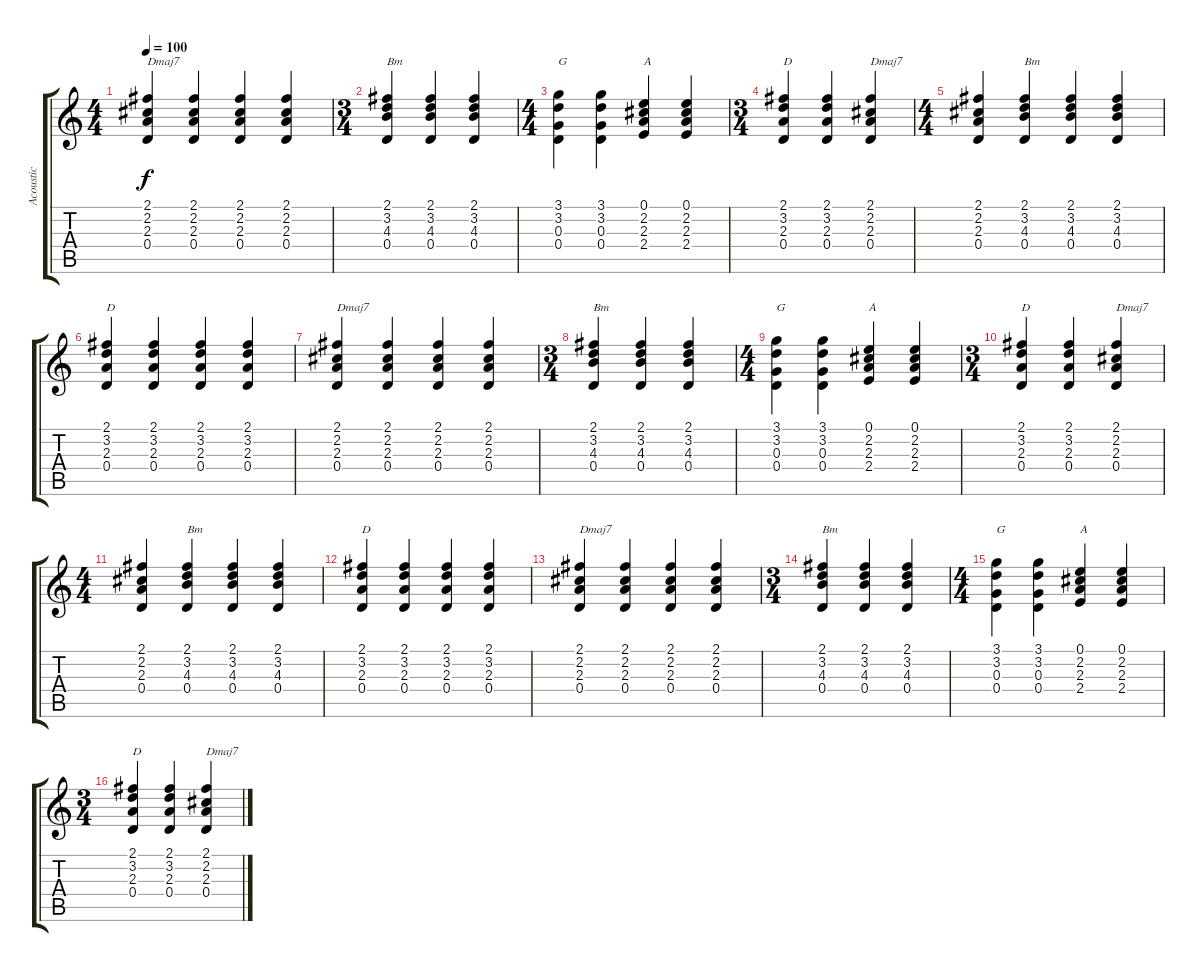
\track ("Acoustic" "Acoustic") {instrument acousticguitarsteel}
\staff {score tabs}
\tuning (E4 B3 G3 D3 A2 E2) {hide}
\ts (4 4)
\tempo 100
\clef g2
\ks c
(2.1 2.2 2.3 0.4).4{txt "Dmaj7" dy f} (2.1 2.2 2.3 0.4).4 (2.1 2.2 2.3 0.4).4 (2.1 2.2 2.3 0.4).4 |
\ts (3 4)
(2.1 3.2 4.3 0.4).4{txt "Bm"} (2.1 3.2 4.3 0.4).4 (2.1 3.2 4.3 0.4).4 |
\ts (4 4)
(3.1 3.2 0.3 0.4).4{txt "G"} (3.1 3.2 0.3 0.4).4 (0.1 2.2 2.3 2.4).4{txt "A"} (0.1 2.2 2.3 2.4).4 |
\ts (3 4)
(2.1 3.2 2.3 0.4).4{txt "D"} (2.1 3.2 2.3 0.4).4 (2.1 2.2 2.3 0.4).4{txt "Dmaj7"} |
\ts (4 4)
(2.1 2.2 2.3 0.4).4 (2.1 3.2 4.3 0.4).4{txt "Bm"} (2.1 3.2 4.3 0.4).4 (2.1 3.2 4.3 0.4).4 |
(2.1 3.2 2.3 0.4).4{txt "D"} (2.1 3.2 2.3 0.4).4 (2.1 3.2 2.3 0.4).4 (2.1 3.2 2.3 0.4).4 |
(2.1 2.2 2.3 0.4).4{txt "Dmaj7"} (2.1 2.2 2.3 0.4).4 (2.1 2.2 2.3 0.4).4 (2.1 2.2 2.3 0.4).4 |
\ts (3 4)
(2.1 3.2 4.3 0.4).4{txt "Bm"} (2.1 3.2 4.3 0.4).4 (2.1 3.2 4.3 0.4).4 |
\ts (4 4)
(3.1 3.2 0.3 0.4).4{txt "G"} (3.1 3.2 0.3 0.4).4 (0.1 2.2 2.3 2.4).4{txt "A"} (0.1 2.2 2.3 2.4).4 |
\ts (3 4)
(2.1 3.2 2.3 0.4).4{txt "D"} (2.1 3.2 2.3 0.4).4 (2.1 2.2 2.3 0.4).4{txt "Dmaj7"} |
\ts (4 4)
(2.1 2.2 2.3 0.4).4 (2.1 3.2 4.3 0.4).4{txt "Bm"} (2.1 3.2 4.3 0.4).4 (2.1 3.2 4.3 0.4).4 |
(2.1 3.2 2.3 0.4).4{txt "D"} (2.1 3.2 2.3 0.4).4 (2.1 3.2 2.3 0.4).4 (2.1 3.2 2.3 0.4).4 |
(2.1 2.2 2.3 0.4).4{txt "Dmaj7"} (2.1 2.2 2.3 0.4).4 (2.1 2.2 2.3 0.4).4 (2.1 2.2 2.3 0.4).4 |
\ts (3 4)
(2.1 3.2 4.3 0.4).4{txt "Bm"} (2.1 3.2 4.3 0.4).4 (2.1 3.2 4.3 0.4).4 |
\ts (4 4)
(3.1 3.2 0.3 0.4).4{txt "G"} (3.1 3.2 0.3 0.4).4 (0.1 2.2 2.3 2.4).4{txt "A"} (0.1 2.2 2.3 2.4).4 |
\ts (3 4)
(2.1 3.2 2.3 0.4).4{txt "D"} (2.1 3.2 2.3 0.4).4 (2.1 2.2 2.3 0.4).4{txt "Dmaj7"}
